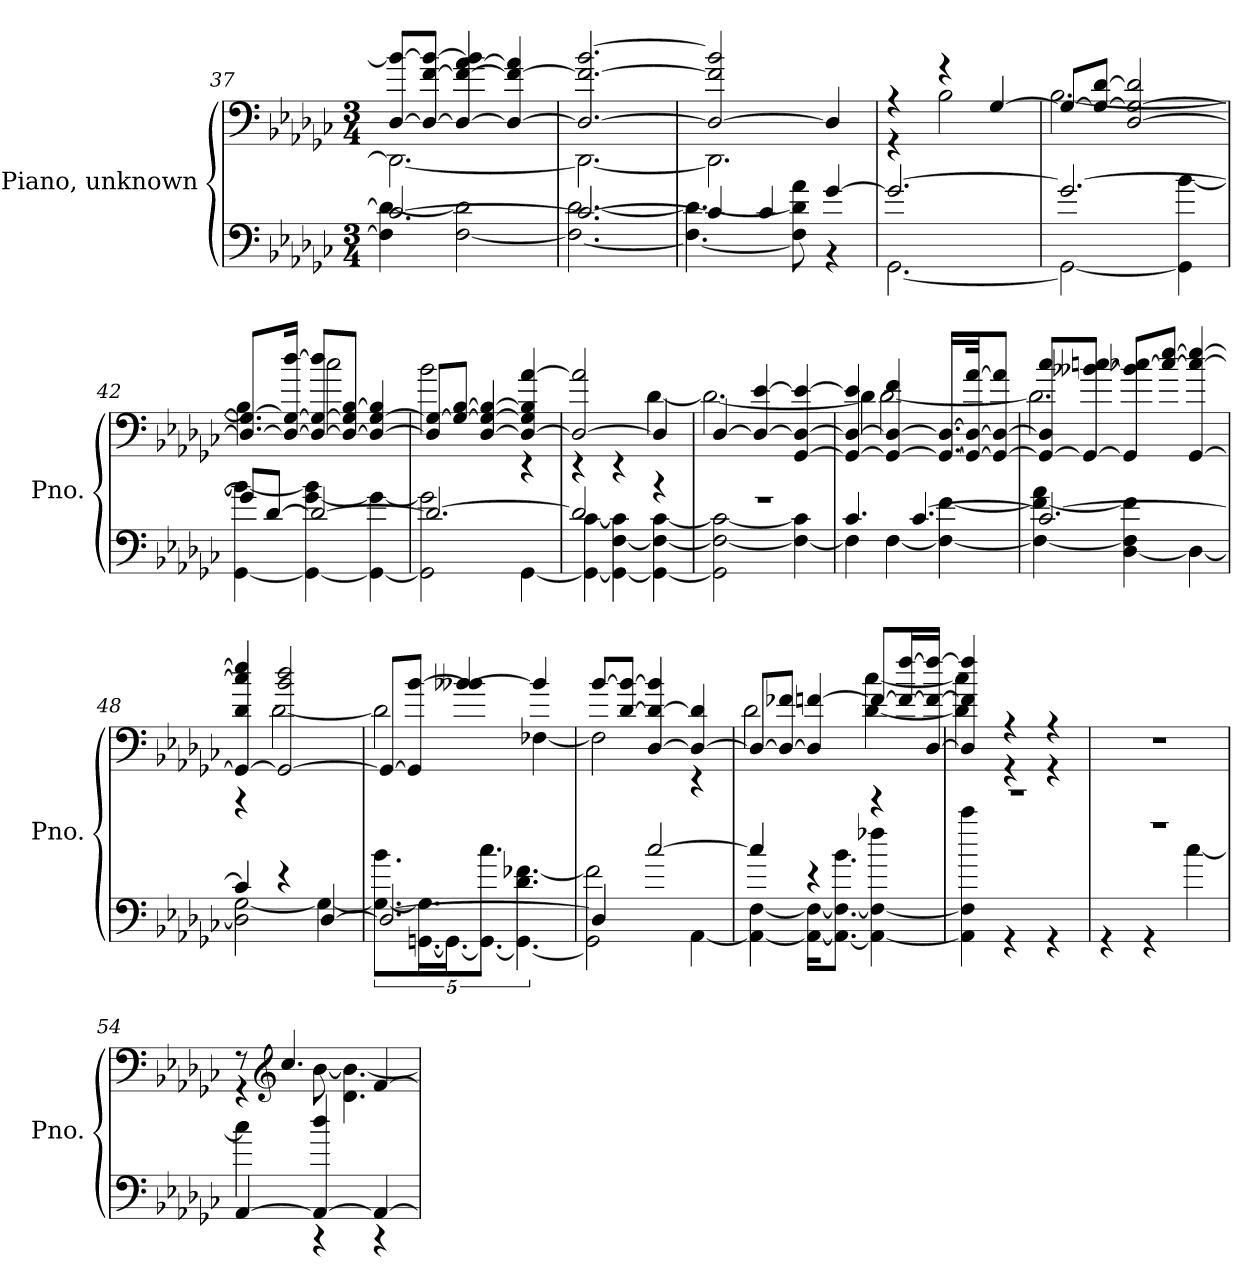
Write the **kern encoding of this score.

**kern	**kern
*part1	*part1
*staff2	*staff1
*I"Piano, unknown	*
*I'Pno.	*
!!LO:PB:g=z
*clefF4	*clefF4
*k[b-e-a-d-g-c-]	*k[b-e-a-d-g-c-]
*M3/4	*M3/4
=37	=37
*^	*^
[2.c-/	4F\] 4d-\_	[8D-/ 8b-/_L	2.DD-\_
.	.	8D-/_ [8f/ 8b-/_J	.
.	[2F\ 2d-\]	4D-/_ 4f/_ [4a-/ 4b-/]	.
.	.	4D-/_ 4f/_ 4a-/]	.
=38	=38	=38	=38
2.c-/_	2.F\_ [2.d-\	2.D-/_ 2.f/_ [2.b-/	2.DD-\_
=39	=39	=39	=39
4c-/]	4.F\_ 4.d-\_	2D-/_ 2f/] 2b-/]	2.DD-\]
4c-/	.	.	.
.	8F\] 8d-\] 8a-\	.	.
[4g-/	4r	4D-/]	.
=40	=40	=40	=40
2.g-/_	[2.GG-\	4r	4r
.	.	4r	2B-\
.	.	[4G-/	.
=41	=41	=41	=41
2.g-/_	2GG-\_	8G-/L_	[2.B-\
.	.	8G-/_ [8d-/J	.
.	.	[2D-/ 2G-/_ 2d-/]	.
.	4GG-\] [4b-\	.	.
=42	=42	=42	=42
8g-/L]	[4GG-\ 4b-\_	8.D-/_ 8.G-/_L	4B-\]
[8d-/J	.	.	.
.	.	16D-/_ 16G-/_ [16dd-/Jk	.
2d-/_	4GG-\_ [4g-\ 4b-\]	8D-/_ 8G-/_ 8dd-/]L	2cc-\
.	.	8D-/_ 8G-/] [8B-/J	.
.	4GG-\_ 4g-\_	4D-/_ [4G-/ 4B-/]	.
!!LO:LB:g=z	!!
=43	=43	=43	=43
2.d-/_	2GG-\] 2g-\]	8D-/] 8G-/_L	2b-\
.	.	8G-/_ [8B-/J	.
.	.	[4D-/ 4G-/_ 4B-/_	.
.	[4GG-\	4D-/_ 4G-/] 4B-/] [4a-/	4r
=44	=44	=44	=44
2d-/]	4GG-\_ [4c-\	2D-/_ 2a-/]	4r
.	4GG-\_ [4F\ 4c-\]	.	4r
4r	4GG-\_ 4F\_ [4c-\	4D-/]	[4d-\
=45	=45	=45	=45
2.r	2GG-\] 2F\_ 2c-\_	[4D-/	2.d-\_
.	.	4D-/_ [4e-/	.
.	4F\_ 4c-\]	[4GG-/ 4D-/_ 4e-/_	.
=46	=46	=46	=46
4.c-/	4F\]	4GG-/_ 4D-/_ 4e-/]	4d-\]
.	[4F\	4GG-/_ 4D-/_ 4f/	[2d-\
[4.c-/	.	.	.
.	4F\_ [4f\	16.GG-/_ 16.D-/_LL	.
.	.	32GG-/_ 32D-/_ [32a-/JK	.
.	.	8GG-/_ 8D-/_ 8a-/]J	.
=47	=47	=47	=47
2.c-/_	4F\_ 4f\_ 4a-\	8GG-/_ 8D-/] 8cc-/L	2.d-\]
.	.	8GG-/_ [8b--X/ 8ccn/J	.
.	[4D-\ 4F\] 4f\]	8GG-/] 8b--/] [8cc-X/L	.
.	.	8cc-/_ [8ee-/J	.
.	4D-\_	[4GG-/ 4cc-/_ 4ee-/_	.
!!LO:LB:g=z	!!
=48	=48	=48	=48
4c-/]	2D-\] [2G-\	4GG-/_ 4d-/ 4cc-/] 4ee-/]	4r
4r	.	2GG-/_ 2b-/ 2dd-/	[2d-\
[4D-/	4G-\_	.	.
=49	=49	=49	=49
2.D-/_	10.G-\_ 10.b-\L	8GG-/L_	2d-\]
.	.	8GG-/] [8b-/J	.
.	[20.GGn\ 20.G-\]L	.	.
.	20.GG\J_	.	.
.	.	[4b--X/ 4b-/]	.
.	10.GG\_ 10.cc-\J	.	.
.	5.GG\_ 5.d-\ [5.f-X\	.	.
.	.	4b--/]	[4F-X\
=50	=50	=50	=50
4D-/]	2GG\] 2f-\]	[8b-/L	2F-\]
.	.	[8d-/ 8b-/_J	.
[2cc-/	.	[4D-/ 4d-/_ 4b-/]	.
.	[4AA-\	4D-/_ 4d-/]	4r
=51	=51	=51	=51
4cc-/]	4AA-\_ [4F\	8D-/L_	2d-\
.	.	8D-/_ 8f-X/J	.
4r	16AA-\_ 16F\_KL	4D-/] [4fn/	.
.	8.AA-\_ 8.F\_ 8.b-\J	.	.
4r	4AA-\_ 4F\_ 4ff-X\	8f/L_	[4d-\ [4cc-\
.	.	16f/_ [16ff/L	.
.	.	[16D-/ 16f/_ 16ff/_JJ	.
=52	=52	=52	=52
2.r	4AA-\] 4F\] 4ccc-\	4D-/] 4f/] 4ff/]	4d-\] 4cc-\]
.	4r	4r	4r
.	4r	4r	4r
*	*	*v	*v
!!LO:LB:g=z
=53	=53	=53
2.r	4r	2.r
.	4r	.
.	[4cc-\	.
=54	=54	=54
*	*	*^
[4AA-/	4cc-\]	8r	4r
*	*	*clefG2	*
.	.	4.cc-/	.
4AA-/_ 4dd-/	4r	.	[8b-\
.	.	.	4.d-\ 4.b-\_
4AA-/_	4r	[4f/	.
*v	*v	*	*
*	*v	*v
=	=
*-	*-
